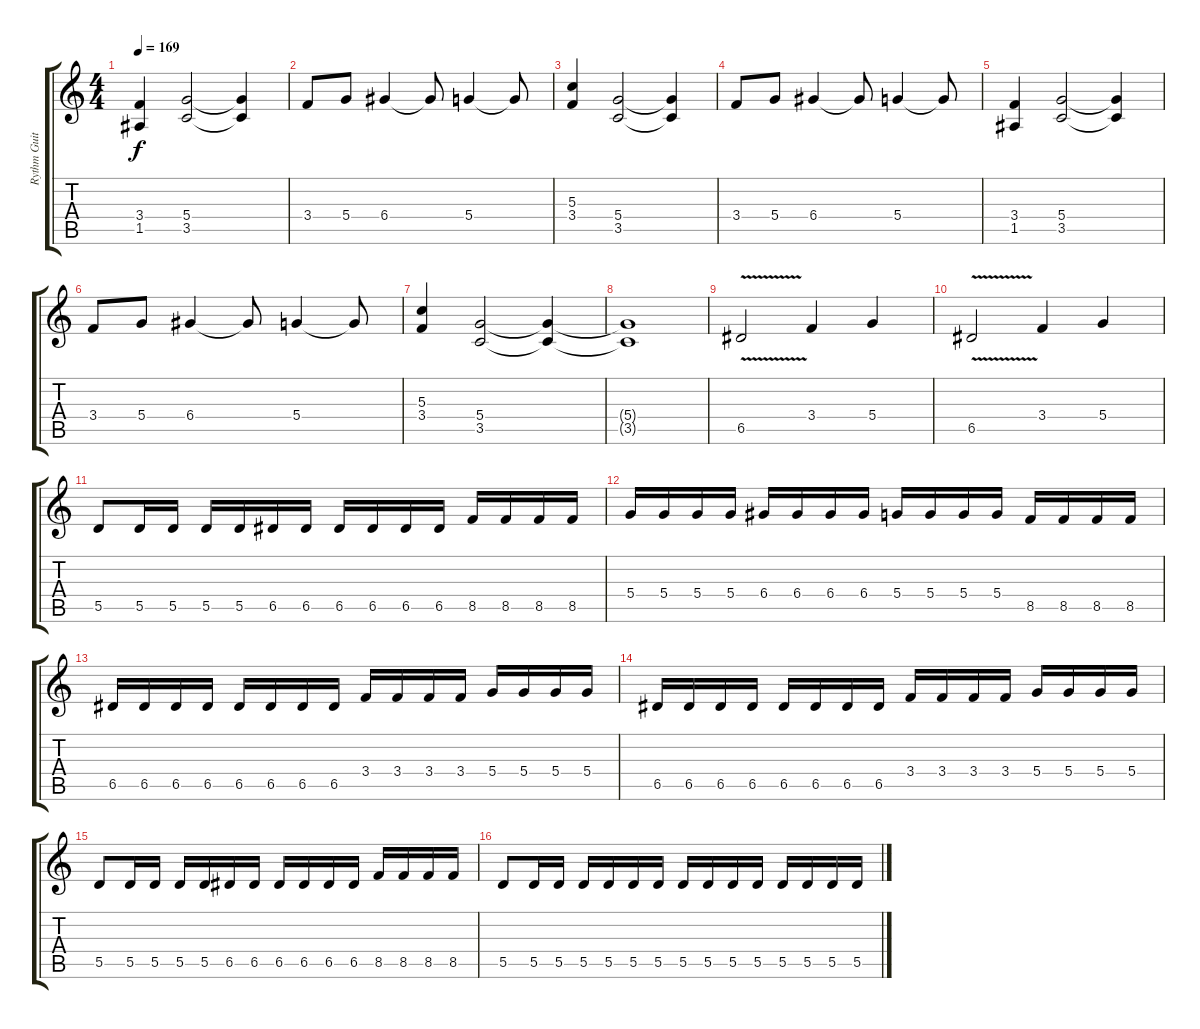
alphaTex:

\track ("Rythm Guitar" "Rythm Guit") {instrument distortionguitar}
\staff {score tabs}
\tuning (E4 B3 G3 D3 A2 E2) {hide}
\ts (4 4)
\tempo 169
\clef g2
\ks c
(3.4 1.5).4{dy f} (5.4 3.5).2 (5.4{t} 3.5{t}).4 |
3.4.8 5.4.8 6.4.4 6.4{t}.8 5.4.4 5.4{t}.8 |
(5.3 3.4).4 (5.4 3.5).2 (5.4{t} 3.5{t}).4 |
3.4.8 5.4.8 6.4.4 6.4{t}.8 5.4.4 5.4{t}.8 |
(3.4 1.5).4 (5.4 3.5).2 (5.4{t} 3.5{t}).4 |
3.4.8 5.4.8 6.4.4 6.4{t}.8 5.4.4 5.4{t}.8 |
(5.3 3.4).4 (5.4 3.5).2 (5.4{t} 3.5{t}).4 |
(5.4{t} 3.5{t}).1 |
6.5{v}.2 3.4.4 5.4.4 |
6.5{v}.2 3.4.4 5.4.4 |
5.5.8 5.5.16 5.5.16 5.5.16 5.5.16 6.5.16 6.5.16 6.5.16 6.5.16 6.5.16 6.5.16 8.5.16 8.5.16 8.5.16 8.5.16 |
5.4.16 5.4.16 5.4.16 5.4.16 6.4.16 6.4.16 6.4.16 6.4.16 5.4.16 5.4.16 5.4.16 5.4.16 8.5.16 8.5.16 8.5.16 8.5.16 |
6.5.16 6.5.16 6.5.16 6.5.16 6.5.16 6.5.16 6.5.16 6.5.16 3.4.16 3.4.16 3.4.16 3.4.16 5.4.16 5.4.16 5.4.16 5.4.16 |
6.5.16 6.5.16 6.5.16 6.5.16 6.5.16 6.5.16 6.5.16 6.5.16 3.4.16 3.4.16 3.4.16 3.4.16 5.4.16 5.4.16 5.4.16 5.4.16 |
5.5.8 5.5.16 5.5.16 5.5.16 5.5.16 6.5.16 6.5.16 6.5.16 6.5.16 6.5.16 6.5.16 8.5.16 8.5.16 8.5.16 8.5.16 |
5.5.8 5.5.16 5.5.16 5.5.16 5.5.16 5.5.16 5.5.16 5.5.16 5.5.16 5.5.16 5.5.16 5.5.16 5.5.16 5.5.16 5.5.16
